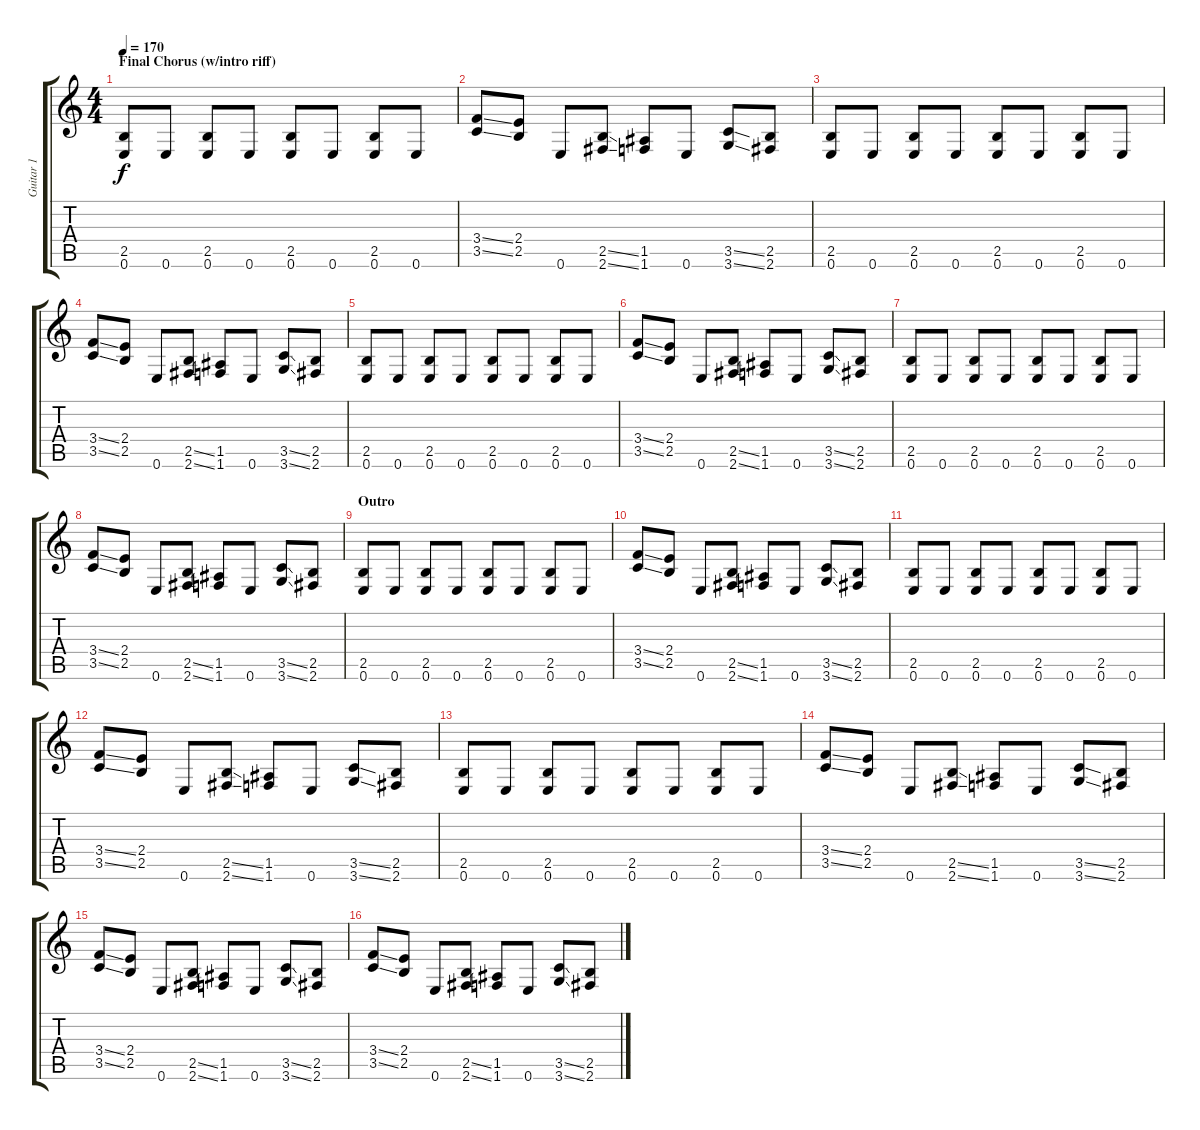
\track ("Guitar 1" "Guitar 1") {instrument distortionguitar}
\staff {score tabs}
\tuning (E4 B3 G3 D3 A2 E2) {hide}
\ts (4 4)
\section ("" "Final Chorus (w/intro riff)")
\tempo 170
\clef g2
\ks c
(2.5 0.6).8{dy f} 0.6.8 (2.5 0.6).8 0.6.8 (2.5 0.6).8 0.6.8 (2.5 0.6).8 0.6.8 |
(3.4{ss} 3.5{ss}).8 (2.4 2.5).8 0.6.8 (2.5{ss} 2.6{ss}).8 (1.5 1.6).8 0.6.8 (3.5{ss} 3.6{ss}).8 (2.5 2.6).8 |
(2.5 0.6).8 0.6.8 (2.5 0.6).8 0.6.8 (2.5 0.6).8 0.6.8 (2.5 0.6).8 0.6.8 |
(3.4{ss} 3.5{ss}).8 (2.4 2.5).8 0.6.8 (2.5{ss} 2.6{ss}).8 (1.5 1.6).8 0.6.8 (3.5{ss} 3.6{ss}).8 (2.5 2.6).8 |
(2.5 0.6).8 0.6.8 (2.5 0.6).8 0.6.8 (2.5 0.6).8 0.6.8 (2.5 0.6).8 0.6.8 |
(3.4{ss} 3.5{ss}).8 (2.4 2.5).8 0.6.8 (2.5{ss} 2.6{ss}).8 (1.5 1.6).8 0.6.8 (3.5{ss} 3.6{ss}).8 (2.5 2.6).8 |
(2.5 0.6).8 0.6.8 (2.5 0.6).8 0.6.8 (2.5 0.6).8 0.6.8 (2.5 0.6).8 0.6.8 |
(3.4{ss} 3.5{ss}).8 (2.4 2.5).8 0.6.8 (2.5{ss} 2.6{ss}).8 (1.5 1.6).8 0.6.8 (3.5{ss} 3.6{ss}).8 (2.5 2.6).8 |
\section ("" "Outro")
(2.5 0.6).8 0.6.8 (2.5 0.6).8 0.6.8 (2.5 0.6).8 0.6.8 (2.5 0.6).8 0.6.8 |
(3.4{ss} 3.5{ss}).8 (2.4 2.5).8 0.6.8 (2.5{ss} 2.6{ss}).8 (1.5 1.6).8 0.6.8 (3.5{ss} 3.6{ss}).8 (2.5 2.6).8 |
(2.5 0.6).8 0.6.8 (2.5 0.6).8 0.6.8 (2.5 0.6).8 0.6.8 (2.5 0.6).8 0.6.8 |
(3.4{ss} 3.5{ss}).8 (2.4 2.5).8 0.6.8 (2.5{ss} 2.6{ss}).8 (1.5 1.6).8 0.6.8 (3.5{ss} 3.6{ss}).8 (2.5 2.6).8 |
(2.5 0.6).8 0.6.8 (2.5 0.6).8 0.6.8 (2.5 0.6).8 0.6.8 (2.5 0.6).8 0.6.8 |
(3.4{ss} 3.5{ss}).8 (2.4 2.5).8 0.6.8 (2.5{ss} 2.6{ss}).8 (1.5 1.6).8 0.6.8 (3.5{ss} 3.6{ss}).8 (2.5 2.6).8 |
(3.4{ss} 3.5{ss}).8 (2.4 2.5).8 0.6.8 (2.5{ss} 2.6{ss}).8 (1.5 1.6).8 0.6.8 (3.5{ss} 3.6{ss}).8 (2.5 2.6).8 |
(3.4{ss} 3.5{ss}).8 (2.4 2.5).8 0.6.8 (2.5{ss} 2.6{ss}).8 (1.5 1.6).8 0.6.8 (3.5{ss} 3.6{ss}).8 (2.5 2.6).8
